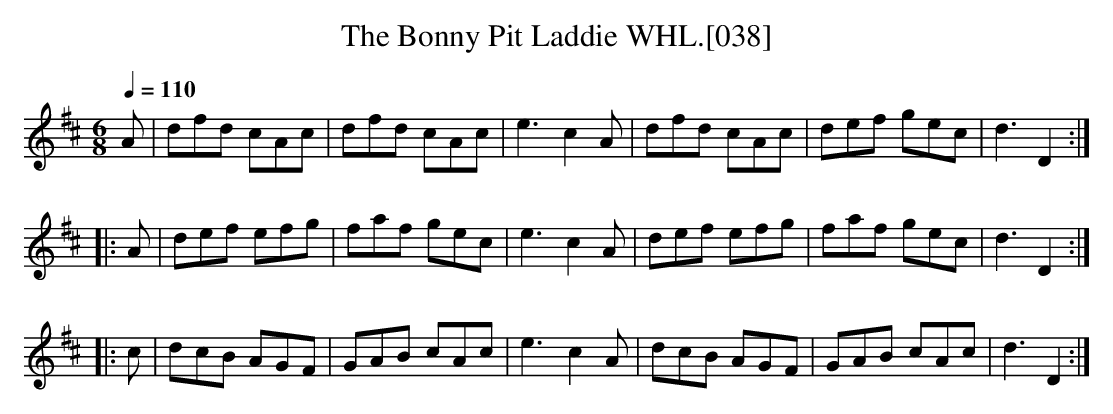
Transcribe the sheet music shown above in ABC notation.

X:1
T:Bonny Pit Laddie WHL.[038], The
M:6/8
L:1/8
Q:1/4=110
K:D
A|dfd cAc|dfd cAc|e3c2A|dfd cAc|\
def gec|d3D2:|
|:A|def efg|faf gec|\
e3c2A|def efg|faf gec|d3D2:|
|:c|dcB AGF|GAB cAc|e3c2A|dcB AGF|\
GAB cAc|d3D2:|
